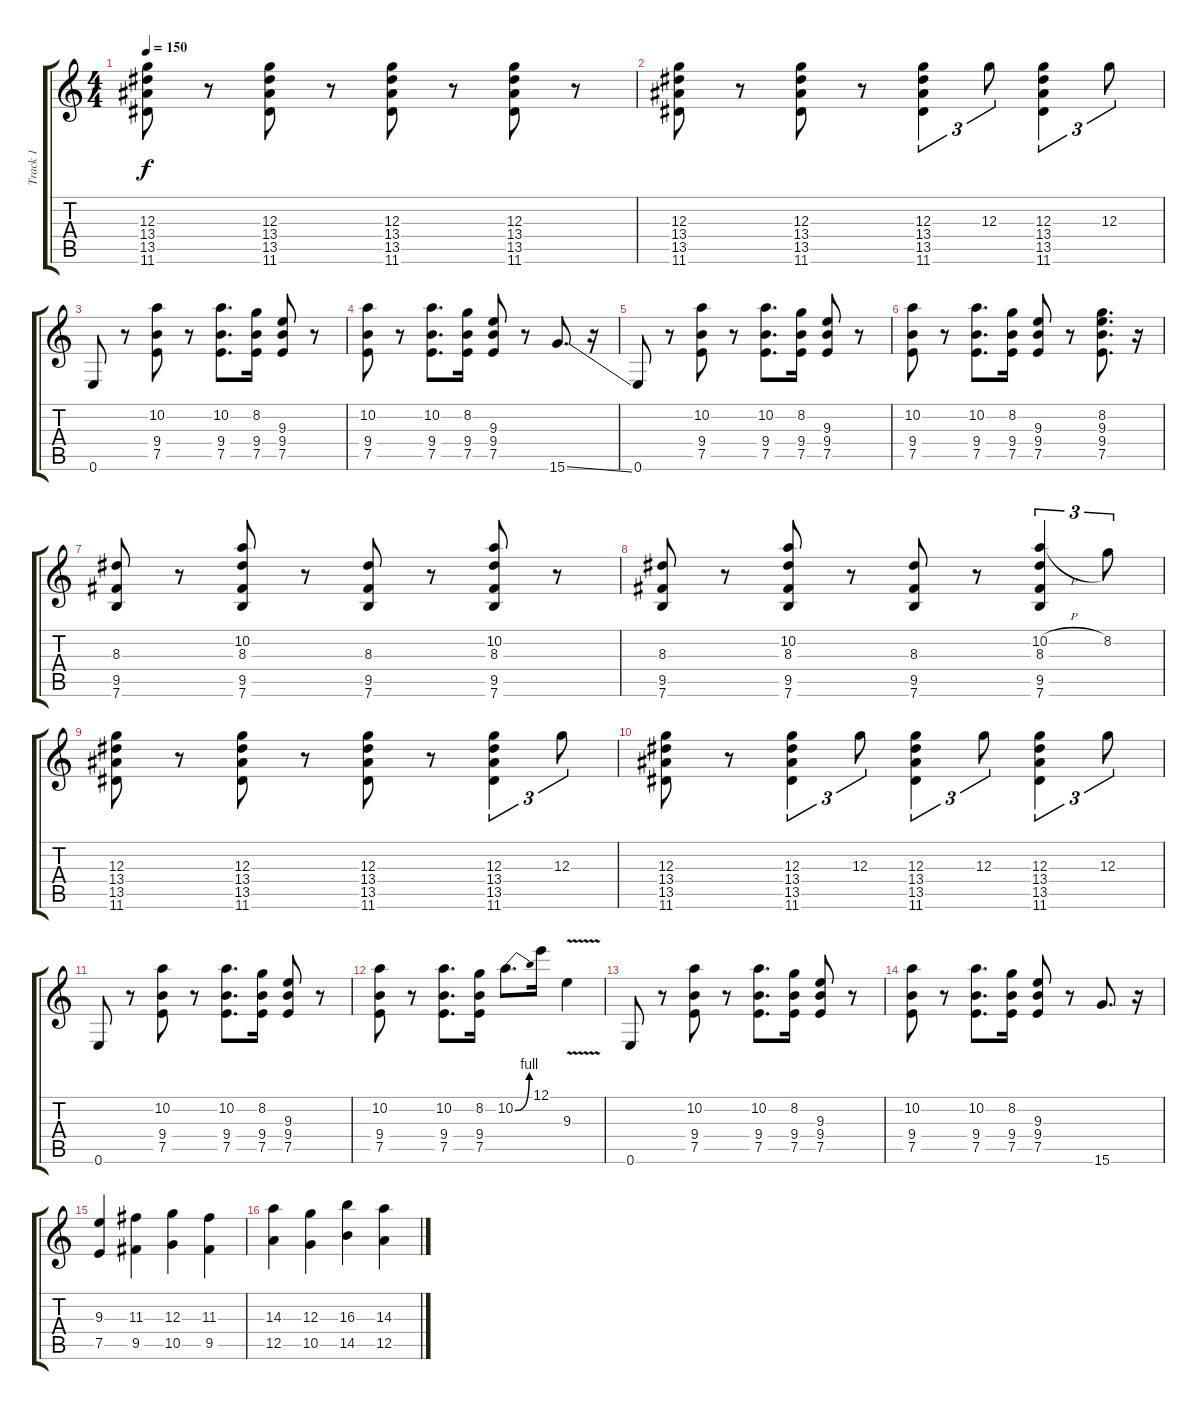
\track ("Track 1" "Track 1") {instrument acousticguitarsteel}
\staff {score tabs}
\tuning (E4 B3 G3 D3 A2 E2) {hide}
\ts (4 4)
\tempo 150
\clef g2
\ks c
(12.3 13.4 13.5 11.6).8{dy f} r.8 (12.3 13.4 13.5 11.6).8 r.8 (12.3 13.4 13.5 11.6).8 r.8 (12.3 13.4 13.5 11.6).8 r.8 |
(12.3 13.4 13.5 11.6).8 r.8 (12.3 13.4 13.5 11.6).8 r.8 (12.3 13.4 13.5 11.6).4{tu (3 2)} 12.3.8{tu (3 2)} (12.3 13.4 13.5 11.6).4{tu (3 2)} 12.3.8{tu (3 2)} |
0.6.8 r.8 (10.2 9.4 7.5).8 r.8 (10.2 9.4 7.5).8{d} (8.2 9.4 7.5).16 (9.3 9.4 7.5).8 r.8 |
(10.2 9.4 7.5).8 r.8 (10.2 9.4 7.5).8{d} (8.2 9.4 7.5).16 (9.3 9.4 7.5).8 r.8 15.6{ss}.8{d} r.16 |
0.6.8 r.8 (10.2 9.4 7.5).8 r.8 (10.2 9.4 7.5).8{d} (8.2 9.4 7.5).16 (9.3 9.4 7.5).8 r.8 |
(10.2 9.4 7.5).8 r.8 (10.2 9.4 7.5).8{d} (8.2 9.4 7.5).16 (9.3 9.4 7.5).8 r.8 (8.2 9.3 9.4 7.5).8{d} r.16 |
(8.3 9.5 7.6).8 r.8 (10.2 8.3 9.5 7.6).8 r.8 (8.3 9.5 7.6).8 r.8 (10.2 8.3 9.5 7.6).8 r.8 |
(8.3 9.5 7.6).8 r.8 (10.2 8.3 9.5 7.6).8 r.8 (8.3 9.5 7.6).8 r.8 (10.2{h} 8.3 9.5 7.6).4{tu (3 2)} 8.2.8{tu (3 2)} |
(12.3 13.4 13.5 11.6).8 r.8 (12.3 13.4 13.5 11.6).8 r.8 (12.3 13.4 13.5 11.6).8 r.8 (12.3 13.4 13.5 11.6).4{tu (3 2)} 12.3.8{tu (3 2)} |
(12.3 13.4 13.5 11.6).8 r.8 (12.3 13.4 13.5 11.6).4{tu (3 2)} 12.3.8{tu (3 2)} (12.3 13.4 13.5 11.6).4{tu (3 2)} 12.3.8{tu (3 2)} (12.3 13.4 13.5 11.6).4{tu (3 2)} 12.3.8{tu (3 2)} |
0.6.8 r.8 (10.2 9.4 7.5).8 r.8 (10.2 9.4 7.5).8{d} (8.2 9.4 7.5).16 (9.3 9.4 7.5).8 r.8 |
(10.2 9.4 7.5).8 r.8 (10.2 9.4 7.5).8{d} (8.2 9.4 7.5).16 10.2{be (bend 0 0 60 4)}.8{d} 12.1.16 9.3{v}.4 |
0.6.8 r.8 (10.2 9.4 7.5).8 r.8 (10.2 9.4 7.5).8{d} (8.2 9.4 7.5).16 (9.3 9.4 7.5).8 r.8 |
(10.2 9.4 7.5).8 r.8 (10.2 9.4 7.5).8{d} (8.2 9.4 7.5).16 (9.3 9.4 7.5).8 r.8 15.6.8{d} r.16 |
(9.3 7.5).4 (11.3 9.5).4 (12.3 10.5).4 (11.3 9.5).4 |
(14.3 12.5).4 (12.3 10.5).4 (16.3 14.5).4 (14.3 12.5).4
